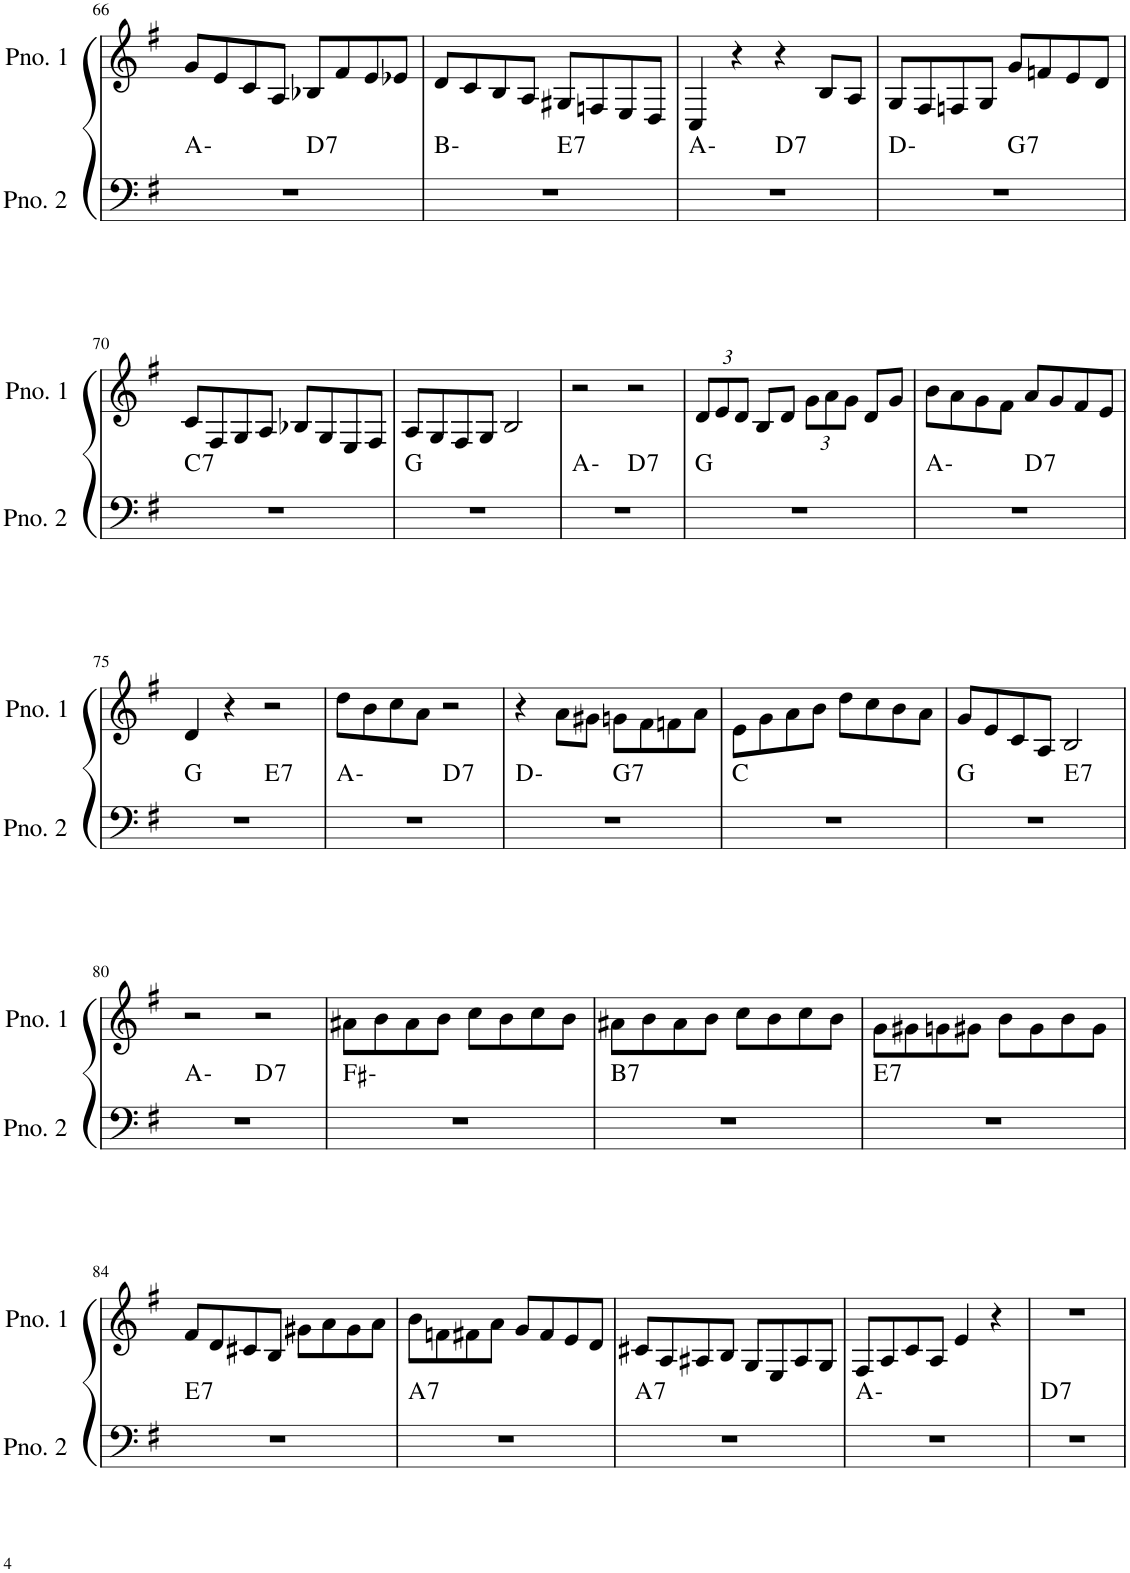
**kern	**harte	**kern
*part2	*part2	*part1
*staff2	*	*staff1
*I"ピアノ 2	*	*I"ピアノ 1
!!LO:PB:g=z
*clefF4	*	*clefG2
*k[f#]	*	*k[f#]
*M4/4	*	*M4/4
=66	=66	=66
*^	*	*
1r	2ryy	A:min	8g/L
.	.	.	8e/
.	.	.	8c/
.	.	.	8A/J
!	!	!LO:H:kt=7	!
.	2ryy	D:7	8B-X/L
.	.	.	8f#/
.	.	.	8e/
.	.	.	8e-X/J
=67	=67	=67	=67
1r	2ryy	B:min	8d/L
.	.	.	8c/
.	.	.	8B/
.	.	.	8A/J
!	!	!LO:H:kt=7	!
.	2ryy	E:7	8G#X/L
.	.	.	8Fn/
.	.	.	8E/
.	.	.	8D/J
=68	=68	=68	=68
1r	2ryy	A:min	4C/
.	.	.	4r
!	!	!LO:H:kt=7	!
.	2ryy	D:7	4r
.	.	.	8B/L
.	.	.	8A/J
=69	=69	=69	=69
1r	2ryy	D:min	8G/L
.	.	.	8F#/
.	.	.	8Fn/
.	.	.	8G/J
!	!	!LO:H:kt=7	!
.	2ryy	G:7	8g/L
.	.	.	8fn/
.	.	.	8e/
.	.	.	8d/J
!!LO:LB:g=z
=70	=70	=70	=70
!	!	!LO:H:kt=7	!
*v	*v	*	*
1r	C:7	8c/L
.	.	8F#/
.	.	8G/
.	.	8A/J
.	.	8B-X/L
.	.	8G/
.	.	8E/
.	.	8F#/J
=71	=71	=71
1r	G:maj	8A/L
.	.	8G/
.	.	8F#/
.	.	8G/J
.	.	2B/
=72	=72	=72
*^	*	*
1r	2ryy	A:min	2r
!	!	!LO:H:kt=7	!
.	2ryy	D:7	2r
*v	*v	*	*
=73	=73	=73
*	*	*Xbrackettup
1r	G:maj	12d/L
.	.	12e/
.	.	12d/J
.	.	8B/L
.	.	8d/J
.	.	12g\L
.	.	12a\
.	.	12g\J
.	.	8d/L
.	.	8g/J
=74	=74	=74
*^	*	*
1r	2ryy	A:min	8b\L
.	.	.	8a\
.	.	.	8g\
.	.	.	8f#\J
!	!	!LO:H:kt=7	!
.	2ryy	D:7	8a/L
.	.	.	8g/
.	.	.	8f#/
.	.	.	8e/J
!!LO:LB:g=z
=75	=75	=75	=75
1r	2ryy	G:maj	4d/
.	.	.	4r
!	!	!LO:H:kt=7	!
.	2ryy	E:7	2r
=76	=76	=76	=76
1r	2ryy	A:min	8dd\L
.	.	.	8b\
.	.	.	8cc\
.	.	.	8a\J
!	!	!LO:H:kt=7	!
.	2ryy	D:7	2r
=77	=77	=77	=77
1r	2ryy	D:min	4r
.	.	.	8a\L
.	.	.	8g#X\J
!	!	!LO:H:kt=7	!
.	2ryy	G:7	8gn\L
.	.	.	8f#\
.	.	.	8fn\
.	.	.	8a\J
*v	*v	*	*
=78	=78	=78
1r	C:maj	8e\L
.	.	8g\
.	.	8a\
.	.	8b\J
.	.	8dd\L
.	.	8cc\
.	.	8b\
.	.	8a\J
=79	=79	=79
*^	*	*
1r	2ryy	G:maj	8g/L
.	.	.	8e/
.	.	.	8c/
.	.	.	8A/J
!	!	!LO:H:kt=7	!
.	2ryy	E:7	2B/
!!LO:LB:g=z
=80	=80	=80	=80
1r	2ryy	A:min	2r
!	!	!LO:H:kt=7	!
.	2ryy	D:7	2r
*v	*v	*	*
=81	=81	=81
1r	F#:min	8a#X\L
.	.	8b\
.	.	8a#\
.	.	8b\J
.	.	8cc\L
.	.	8b\
.	.	8cc\
.	.	8b\J
=82	=82	=82
!	!LO:H:kt=7	!
1r	B:7	8a#X\L
.	.	8b\
.	.	8a#\
.	.	8b\J
.	.	8cc\L
.	.	8b\
.	.	8cc\
.	.	8b\J
=83	=83	=83
!	!LO:H:kt=7	!
1r	E:7	8g\L
.	.	8g#X\
.	.	8gn\
.	.	8g#X\J
.	.	8b\L
.	.	8g#\
.	.	8b\
.	.	8g#\J
!!LO:LB:g=z
=84	=84	=84
!	!LO:H:kt=7	!
1r	E:7	8f#/L
.	.	8d/
.	.	8c#X/
.	.	8B/J
.	.	8g#X\L
.	.	8a\
.	.	8g#\
.	.	8a\J
=85	=85	=85
!	!LO:H:kt=7	!
1r	A:7	8b\L
.	.	8fn\
.	.	8f#X\
.	.	8a\J
.	.	8g/L
.	.	8f#/
.	.	8e/
.	.	8d/J
=86	=86	=86
!	!LO:H:kt=7	!
1r	A:7	8c#X/L
.	.	8A/
.	.	8A#X/
.	.	8B/J
.	.	8G/L
.	.	8E/
.	.	8A#/
.	.	8G/J
=87	=87	=87
1r	A:min	8F#/L
.	.	8A/
.	.	8c/
.	.	8A/J
.	.	4e/
.	.	4r
=88	=88	=88
!	!LO:H:kt=7	!
1r	D:7	1r
=	=	=
*-	*-	*-
